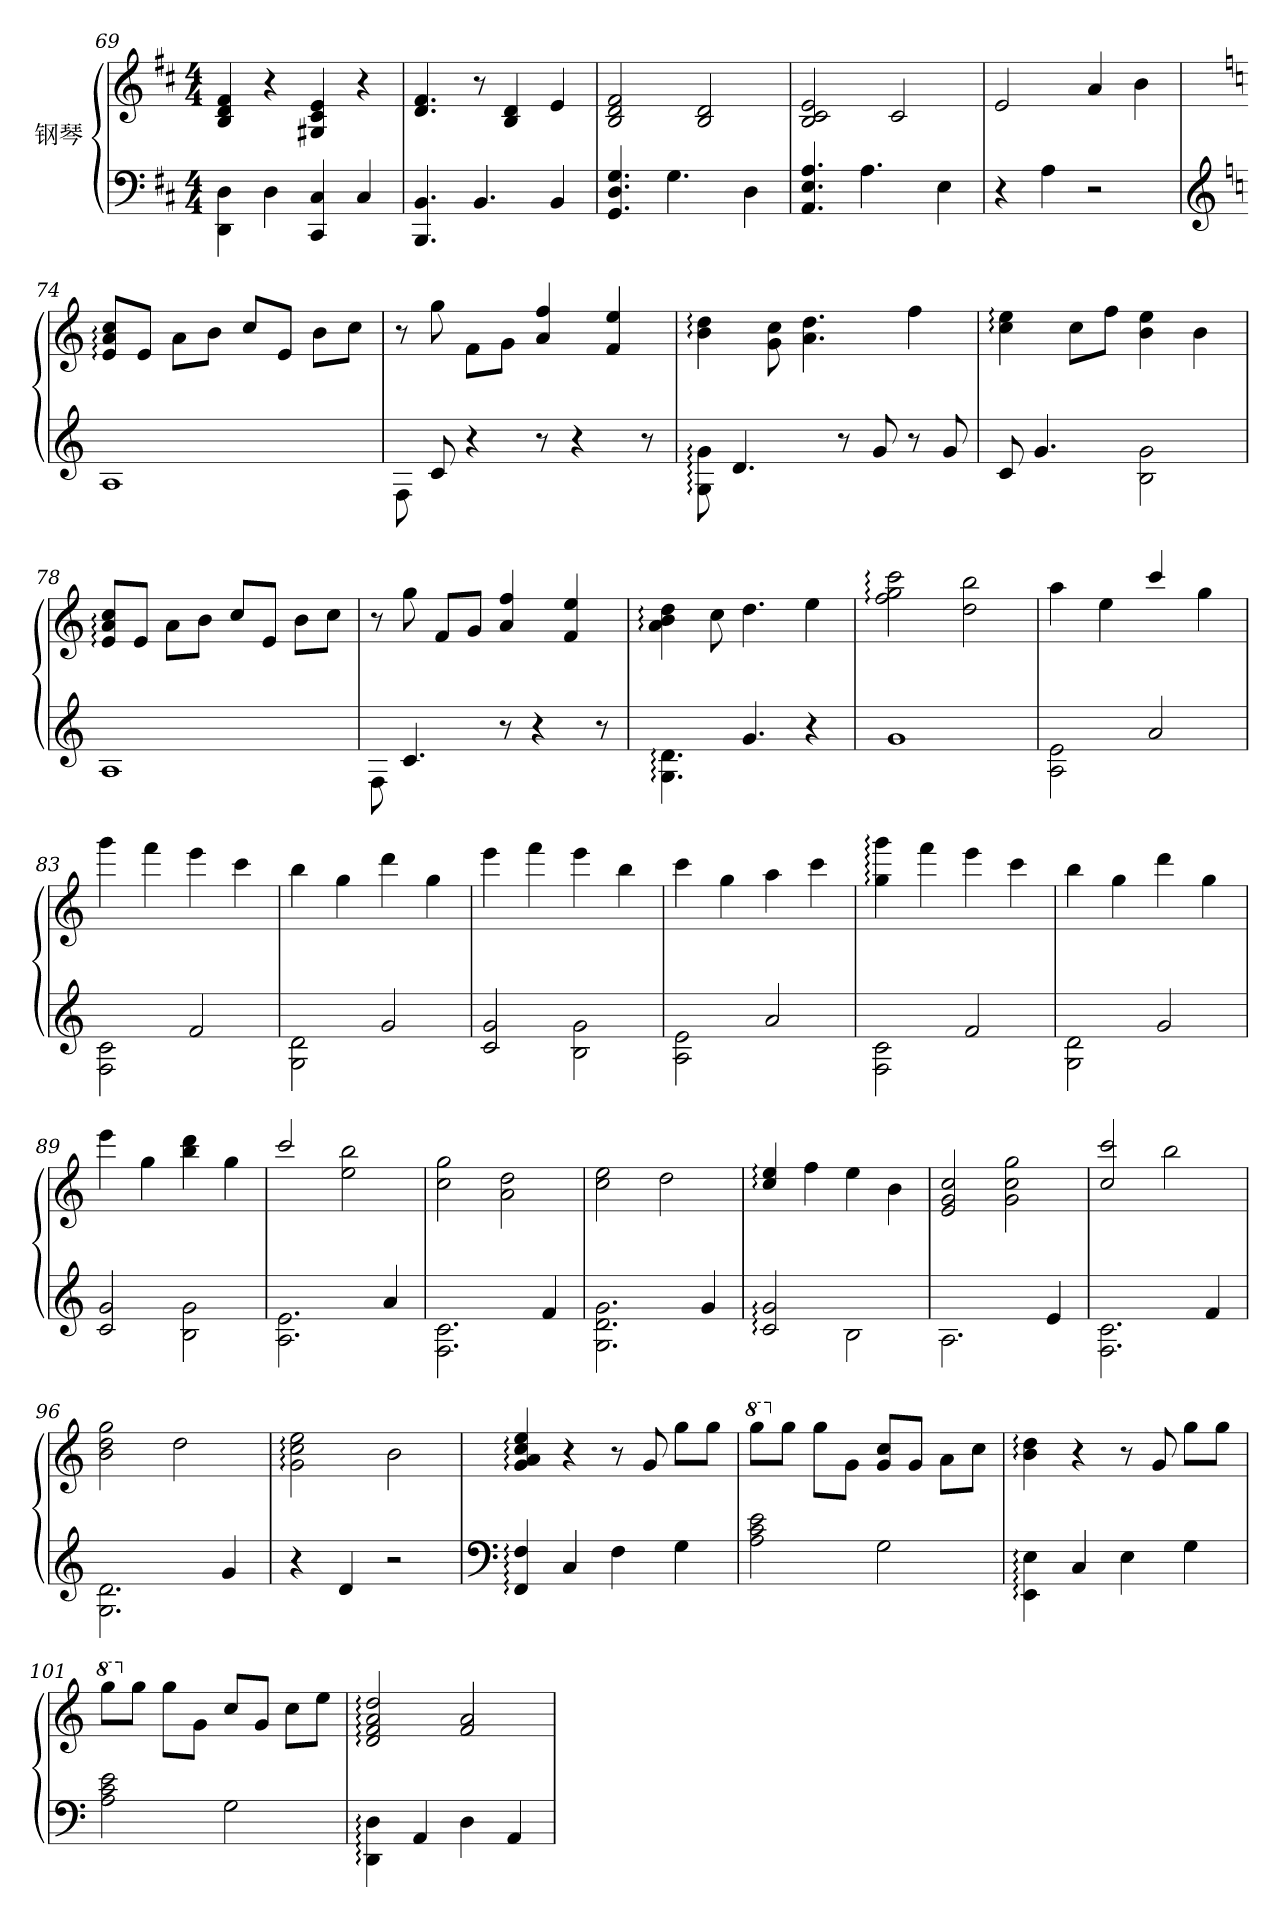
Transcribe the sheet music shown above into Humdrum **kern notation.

**kern	**kern
*part1	*part1
*staff2	*staff1
*I"钢琴	*
*clefF4	*clefG2
*k[f#c#]	*k[f#c#]
*M4/4	*M4/4
=69	=69
4DD\ 4D\	4B/ 4d/ 4f#/
4D\	4r
4CC#/ 4C#/	4G#X/ 4c#/ 4e/
4C#/	4r
!!LO:LB:g=z
=70	=70
4.BBB/ 4.BB/	4.d/ 4.f#/
4.BB/	8r
.	4B/ 4d/
4BB/	4e/
=71	=71
4.GG/ 4.D/ 4.G/	2B/ 2d/ 2f#/
4.G\	.
.	2B/ 2d/
4D\	.
=72	=72
4.AA/ 4.E/ 4.A/	2B/ 2c#/ 2e/
4.A\	.
.	2c#/
4E\	.
=73	=73
4r	2e/
4A\	.
2r	4a/
.	4b\
=74	=74
*clefG2	*
*k[]	*k[]
1A	8e/: 8a/: 8cc/:L
.	8e/J
.	8a\L
.	8b\J
.	8cc/L
.	8e/J
.	8b\L
.	8cc\J
!!LO:PB:g=z
=75	=75
8F\	8r
8c/	8gg\
4r	8f\L
.	8g\J
8r	4a/ 4ff/
4r	.
.	4f/ 4ee/
8r	.
=76	=76
8G\: 8g\:	4b\: 4dd\:
4.d/	.
.	8g\ 8cc\
.	4.a\ 4.dd\
8r	.
8g/	.
8r	4ff\
8g/	.
=77	=77
8c/	4cc\: 4ee\:
4.g/	.
.	8cc\L
.	8ff\J
2B\ 2g\	4b\ 4ee\
.	4b\
=78	=78
1A	8e/: 8a/: 8cc/:L
.	8e/J
.	8a\L
.	8b\J
.	8cc/L
.	8e/J
.	8b\L
.	8cc\J
=79	=79
8F\	8r
4.c/	8gg\
.	8f/L
.	8g/J
8r	4a/ 4ff/
4r	.
.	4f/ 4ee/
8r	.
!!LO:LB:g=z
=80	=80
4.G\: 4.d\:	4a\: 4b\: 4dd\:
.	8cc\
4.g/	4.dd\
4r	4ee\
=81	=81
1g	2ff\: 2gg\: 2ccc\:
.	2dd\ 2bb\
=82	=82
2A\ 2e\	4aa\
.	4ee\
2a/	4ccc/
.	4gg\
=83	=83
2F\ 2c\	4ggg\
.	4fff\
2f/	4eee\
.	4ccc\
=84	=84
2G\ 2d\	4bb\
.	4gg\
2g/	4ddd\
.	4gg\
=85	=85
2c/ 2g/	4eee\
.	4fff\
2B\ 2g\	4eee\
.	4bb\
=86	=86
2A\ 2e\	4ccc\
.	4gg\
2a/	4aa\
.	4ccc\
!!LO:LB:g=z
=87	=87
2F\ 2c\	4gg\: 4ggg\:
.	4fff\
2f/	4eee\
.	4ccc\
=88	=88
2G\ 2d\	4bb\
.	4gg\
2g/	4ddd\
.	4gg\
=89	=89
2c/ 2g/	4eee\
.	4gg\
2B\ 2g\	4bb\ 4ddd\
.	4gg\
=90	=90
2.A\ 2.e\	2ccc/
.	2ee\ 2bb\
4a/	.
=91	=91
2.F\ 2.c\	2cc\ 2gg\
.	2a\ 2dd\
4f/	.
=92	=92
2.G\ 2.d\ 2.g\	2cc\ 2ee\
.	2dd\
4g/	.
=93	=93
2c/: 2g/:	4cc/: 4ee/:
.	4ff\
2B\	4ee\
.	4b\
=94	=94
2.A\	2e/ 2g/ 2cc/
.	2g\ 2cc\ 2gg\
4e/	.
!!LO:LB:g=z
=95	=95
2.F\ 2.c\	2cc/ 2ccc/
.	2bb\
4f/	.
=96	=96
2.G\ 2.d\	2b\ 2dd\ 2gg\
.	2dd\
4g/	.
=97	=97
4r	2g\: 2cc\: 2ee\:
4d/	.
2r	2b\
=98	=98
*clefF4	*
4FF/: 4F/:	4g/: 4a/: 4cc/: 4ee/:
4C/	4r
4F\	8r
.	8g/
4G\	8gg\L
.	8gg\J
=99	=99
*	*8va
2A\ 2c\ 2e\	8ggg\L
*	*X8va
.	8gg\J
.	8gg\L
.	8g\J
2G\	8g/ 8cc/L
.	8g/J
.	8a\L
.	8cc\J
=100	=100
4EE\: 4E\:	4b\: 4dd\:
4C/	4r
4E\	8r
.	8g/
4G\	8gg\L
.	8gg\J
!!LO:LB:g=z
=101	=101
*	*8va
2A\ 2c\ 2e\	8ggg\L
*	*X8va
.	8gg\J
.	8gg\L
.	8g\J
2G\	8cc/L
.	8g/J
.	8cc\L
.	8ee\J
=102	=102
4DD\: 4D\:	2d/: 2f/: 2a/: 2dd/:
4AA/	.
4D\	2f/ 2a/
4AA/	.
=	=
*-	*-
